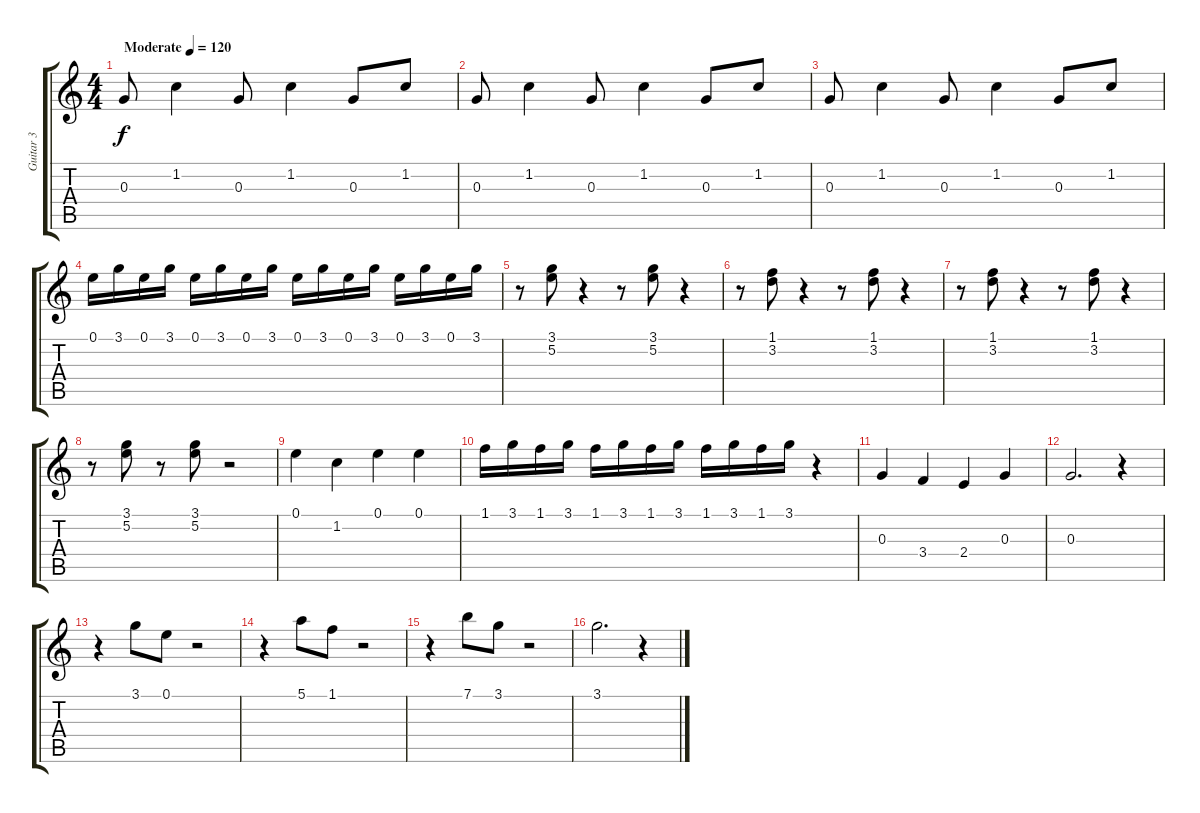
\track ("Guitar 3" "Guitar 3") {instrument acousticguitarnylon}
\staff {score tabs}
\tuning (E4 B3 G3 D3 A2 E2) {hide}
\ts (4 4)
\tempo (120 "Moderate")
\clef g2
\ks c
0.3.8{dy f instrument acousticguitarnylon} 1.2.4 0.3.8 1.2.4 0.3.8 1.2.8 |
0.3.8 1.2.4 0.3.8 1.2.4 0.3.8 1.2.8 |
0.3.8 1.2.4 0.3.8 1.2.4 0.3.8 1.2.8 |
0.1.16 3.1.16 0.1.16 3.1.16 0.1.16 3.1.16 0.1.16 3.1.16 0.1.16 3.1.16 0.1.16 3.1.16 0.1.16 3.1.16 0.1.16 3.1.16 |
r.8 (3.1 5.2).8 r.4 r.8 (3.1 5.2).8 r.4 |
r.8 (1.1 3.2).8 r.4 r.8 (1.1 3.2).8 r.4 |
r.8 (1.1 3.2).8 r.4 r.8 (1.1 3.2).8 r.4 |
r.8 (3.1 5.2).8 r.8 (3.1 5.2).8 r.2 |
0.1.4 1.2.4 0.1.4 0.1.4 |
1.1.16 3.1.16 1.1.16 3.1.16 1.1.16 3.1.16 1.1.16 3.1.16 1.1.16 3.1.16 1.1.16 3.1.16 r.4 |
0.3.4 3.4.4 2.4.4 0.3.4 |
0.3.2{d} r.4 |
r.4 3.1.8 0.1.8 r.2 |
r.4 5.1.8 1.1.8 r.2 |
r.4 7.1.8 3.1.8 r.2 |
3.1.2{d} r.4
